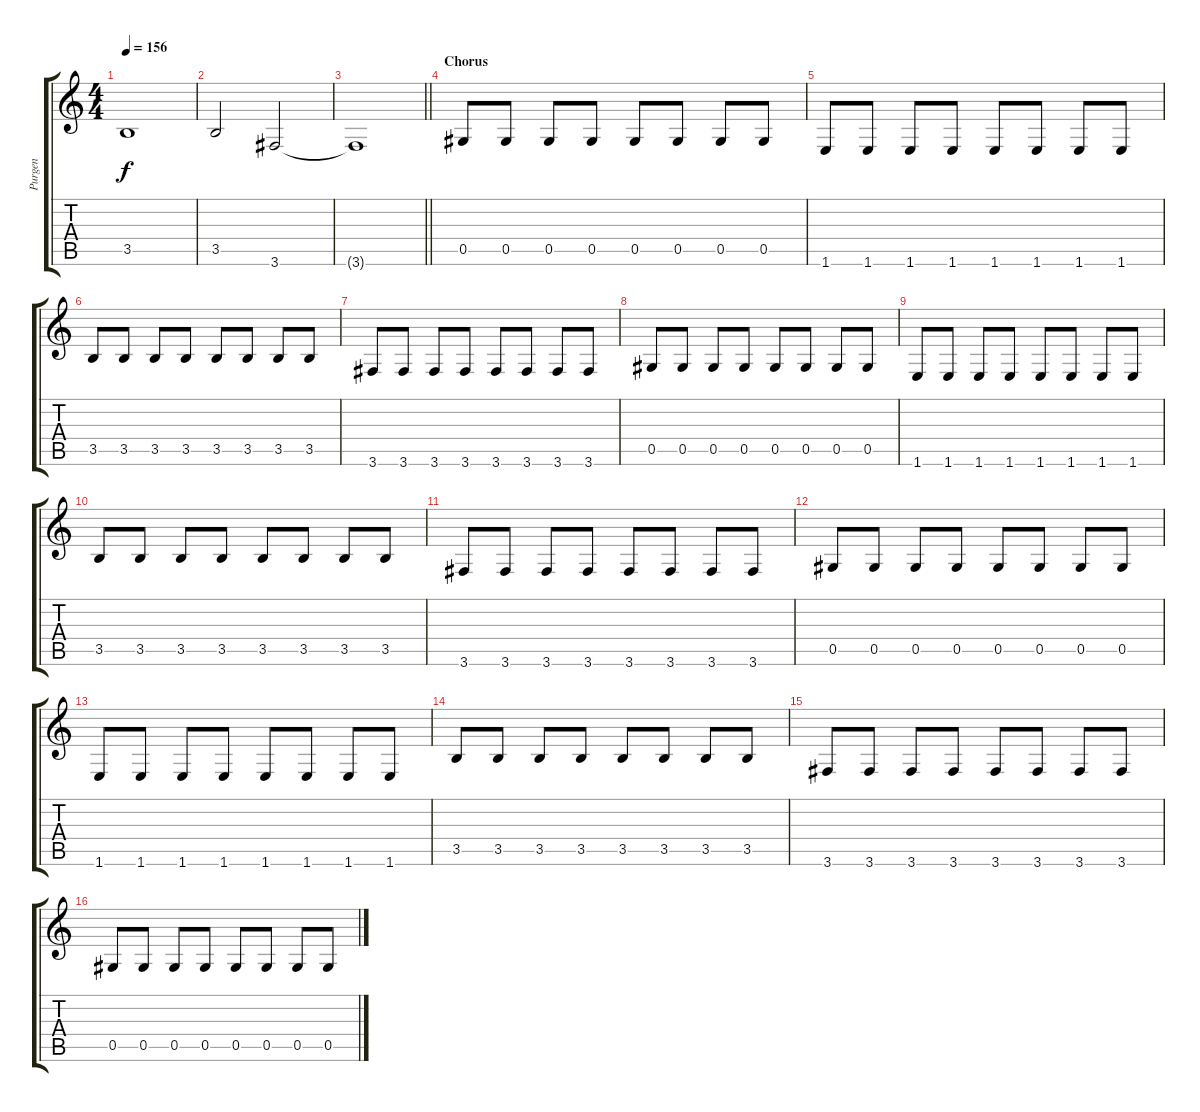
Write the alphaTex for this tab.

\track ("Purgen" "Purgen") {instrument electricbassfinger}
\staff {score tabs}
\tuning (Eb4 Bb3 Gb3 Db3 Ab2 Eb2) {hide}
\ts (4 4)
\tempo 156
\clef g2
\ks c
3.5.1{dy f} |
3.5.2 3.6.2 |
\barLineRight lightlight
3.6{t}.1 |
\section ("" "Chorus")
0.5.8 0.5.8 0.5.8 0.5.8 0.5.8 0.5.8 0.5.8 0.5.8 |
1.6.8 1.6.8 1.6.8 1.6.8 1.6.8 1.6.8 1.6.8 1.6.8 |
3.5.8 3.5.8 3.5.8 3.5.8 3.5.8 3.5.8 3.5.8 3.5.8 |
3.6.8 3.6.8 3.6.8 3.6.8 3.6.8 3.6.8 3.6.8 3.6.8 |
0.5.8 0.5.8 0.5.8 0.5.8 0.5.8 0.5.8 0.5.8 0.5.8 |
1.6.8 1.6.8 1.6.8 1.6.8 1.6.8 1.6.8 1.6.8 1.6.8 |
3.5.8 3.5.8 3.5.8 3.5.8 3.5.8 3.5.8 3.5.8 3.5.8 |
3.6.8 3.6.8 3.6.8 3.6.8 3.6.8 3.6.8 3.6.8 3.6.8 |
0.5.8 0.5.8 0.5.8 0.5.8 0.5.8 0.5.8 0.5.8 0.5.8 |
1.6.8 1.6.8 1.6.8 1.6.8 1.6.8 1.6.8 1.6.8 1.6.8 |
3.5.8 3.5.8 3.5.8 3.5.8 3.5.8 3.5.8 3.5.8 3.5.8 |
3.6.8 3.6.8 3.6.8 3.6.8 3.6.8 3.6.8 3.6.8 3.6.8 |
0.5.8 0.5.8 0.5.8 0.5.8 0.5.8 0.5.8 0.5.8 0.5.8
